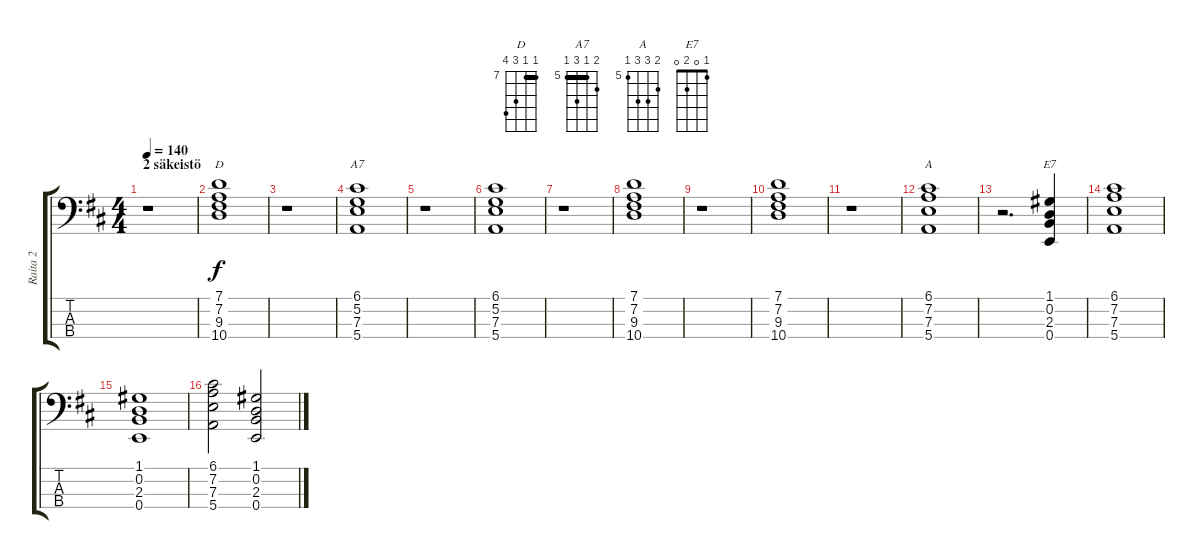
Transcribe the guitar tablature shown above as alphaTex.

\track ("Raita 2" "Raita 2") {instrument electricbasspick}
\staff {score tabs}
\tuning (G2 D2 A1 E1) {hide}
\chord ("D" 7 7 9 10) {firstfret 7 barre 7}
\chord ("A7" 6 5 7 5) {firstfret 5 barre 5}
\chord ("A" 6 7 7 5) {firstfret 5}
\chord ("E7" 1 0 2 0)
\ts (4 4)
\section ("" "2 säkeistö")
\tempo 140
\clef f4
\ks d
r.1{dy f} |
(7.1 7.2 9.3 10.4).1{ch "D"} |
r.1 |
(6.1 5.2 7.3 5.4).1{ch "A7"} |
r.1 |
(6.1 5.2 7.3 5.4).1 |
r.1 |
(7.1 7.2 9.3 10.4).1 |
r.1 |
(7.1 7.2 9.3 10.4).1 |
r.1 |
(6.1 7.2 7.3 5.4).1{ch "A"} |
r.2{d} (1.1 0.2 2.3 0.4).4{ch "E7"} |
(6.1 7.2 7.3 5.4).1 |
(1.1 0.2 2.3 0.4).1 |
(6.1 7.2 7.3 5.4).2 (1.1 0.2 2.3 0.4).2
